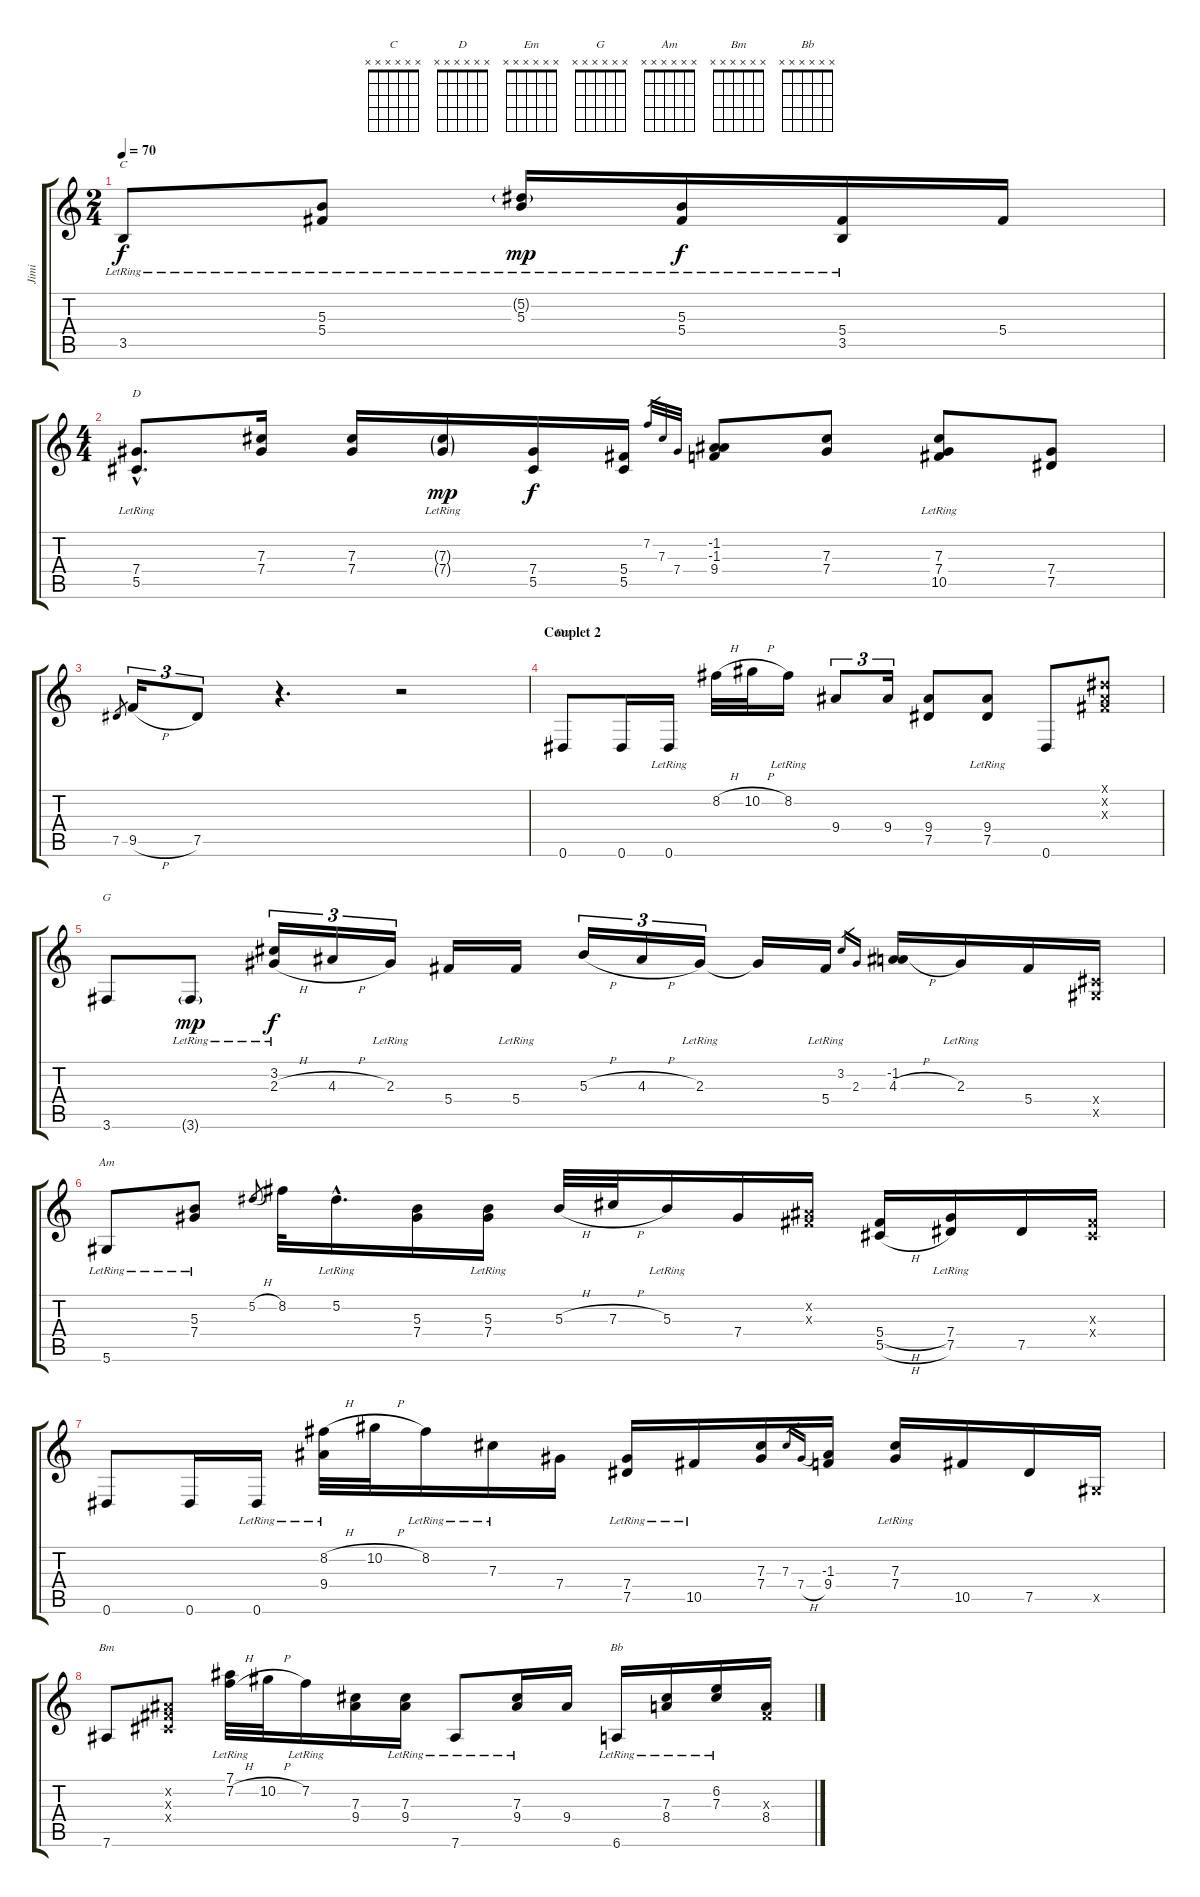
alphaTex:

\track ("Jimi" "Jimi") {instrument electricguitarjazz}
\staff {score tabs}
\tuning (Eb4 Bb3 Gb3 Db3 Ab2 Eb2) {hide}
\chord ("C" x x x x x x)
\chord ("D" x x x x x x)
\chord ("Em" x x x x x x)
\chord ("G" x x x x x x)
\chord ("Am" x x x x x x)
\chord ("Bm" x x x x x x)
\chord ("Bb" x x x x x x)
\ts (2 4)
\tempo 70
\clef g2
\ks c
3.5{lr}.8{ch "C" dy f} (5.3{lr} 5.4{lr}).8 (5.2{g lr} 5.3).16{dy mp} (5.3{lr} 5.4).16{dy f} (5.4 3.5{lr}).16 5.4.16 |
\ts (4 4)
(7.4{hac} 5.5{hac lr}).8{d ch "D"} (7.3 7.4).16 (7.3 7.4).16 (7.3{g lr} 7.4{g}).16{dy mp} (7.4 5.5).16{dy f} (5.4 5.5).16 7.2.32{gr} 7.3.32{gr} 7.4.32{gr} (-1.2 -1.3 9.4).8 (7.3 7.4).8 (7.3{lr} 7.4 10.5).8 (7.4 7.5).8 |
7.5.8{gr} 9.5{h}.16{tu (3 2)} 7.5.8{tu (3 2)} r.4{d} r.2 |
\section ("" "Couplet 2")
0.6.8{ch "Em"} 0.6.16 0.6{lr}.16 8.2{h}.32 10.2{h}.32 8.2{lr}.16 9.4.8{tu (3 2)} 9.4.16{tu (3 2)} (9.4 7.5).8 (9.4{lr} 7.5{lr}).8 0.6.8 (0.1{x} 0.2{x} 0.3{x}).8 |
3.6.8{ch "G"} 3.6{g lr}.8{dy mp} (3.2{lr} 2.3{h}).16{tu (3 2) dy f} 4.3{h}.16{tu (3 2)} 2.3{lr}.16{tu (3 2)} 5.4.16 5.4{lr}.16 5.3{h}.16{tu (3 2)} 4.3{h}.16{tu (3 2)} 2.3{lr}.16{tu (3 2)} 2.3{t}.16 5.4{lr}.16 3.2.16{gr} 2.3.16{gr} (-1.2 4.3{h}).16 2.3{lr}.16 5.4.16 (0.4{x} 0.5{x}).16 |
5.6{lr}.8{ch "Am"} (5.3{lr} 7.4{lr}).8 5.2{h}.8{gr} 8.2.32 5.2{hac lr}.16{d} (5.3 7.4).16 (5.3 7.4{lr}).16 5.3{h}.32 7.3{h}.32 5.3{lr}.16 7.4.16 (0.2{x} 0.3{x}).16 (5.4{h} 5.5{h}).16 (7.4{lr} 7.5).16 7.5.16 (0.3{x} 0.4{x}).16 |
0.6.8 0.6.16 0.6{lr}.16 (8.2{h} 9.4{lr}).32 10.2{h}.32 8.2{lr}.16 7.3{lr}.16 7.4.16 (7.4{lr} 7.5).16 10.5{lr}.16 (7.3 7.4).16 7.3.16{gr} 7.4{h}.16{gr} (-1.3 9.4).16 (7.3{lr} 7.4{lr}).16 10.5.16 7.5.16 0.5{x}.16 |
7.6.8{ch "Bm"} (0.2{x} 0.3{x} 0.4{x}).8 (7.1{lr} 7.2{h}).32 10.2{h}.32 7.2{lr}.16 (7.3 9.4).16 (7.3{lr} 9.4{lr}).16 7.6{lr}.8 (7.3{lr} 9.4).16 9.4.16 6.6{lr}.16{ch "Bb"} (7.3 8.4{lr}).16 (6.2{lr} 7.3).16 (0.3{x} 8.4).16
